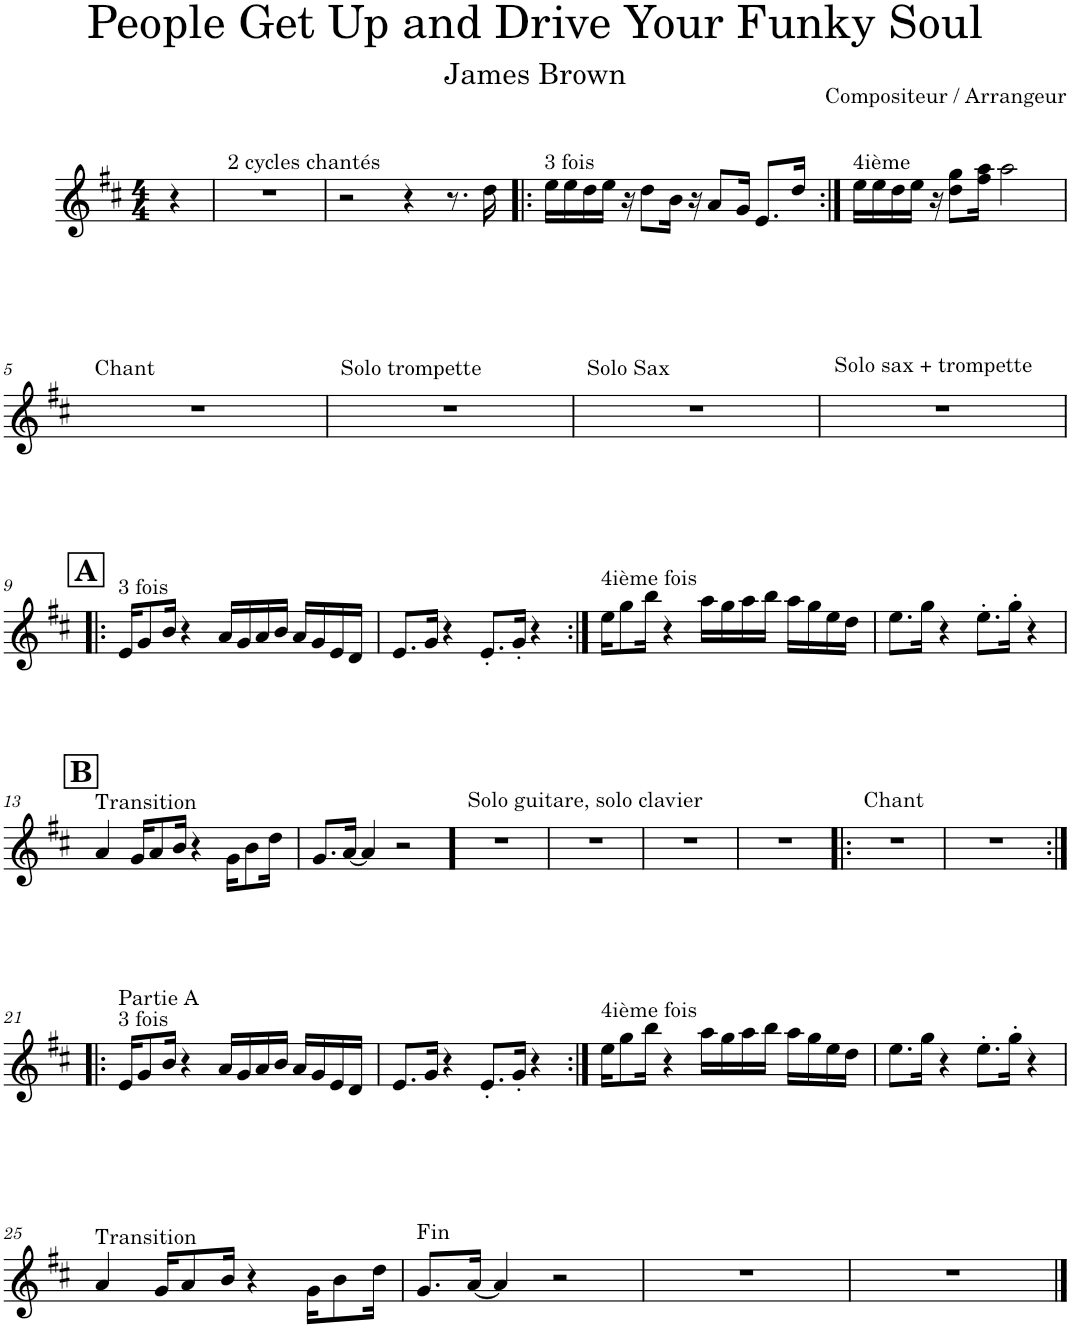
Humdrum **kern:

**kern
*part1
*staff1
*I"Trompette en Sib
*I'Tromp. en Sib
*clefG2
*Trd1c2
*k[f#c#]
*M4/4
=
4r
=1
!LO:TX:a:t=2 cycles chantés
1r
=2
2r
4r
8.r
16dd\
=3!|:
!LO:TX:a:t=3 fois
16ee\LL
16ee\
16dd\
16ee\JJ
16r
8dd\L
16b\Jk
16r
8a/L
16g/Jk
8.e/L
16dd/Jk
=4:|!
!LO:TX:a:t=4ième
16ee\LL
16ee\
16dd\
16ee\JJ
16r
8dd\ 8gg\L
16ff#\ 16aa\Jk
2aa\
!!LO:LB:g=z
=5
1r
=6
1r
=7
1r
=8
1r
!!LO:LB:g=z
=9!|:
!LO:TX:a:t=3 fois
16e/KL
8g/
16b/Jk
4r
16a/LL
16g/
16a/
16b/JJ
16a/LL
16g/
16e/
16d/JJ
=10
8.e/L
16g/Jk
4r
8.e'/L
16g'/Jk
4r
=11:|!
!LO:TX:a:t=4ième fois
16ee\KL
8gg\
16bb\Jk
4r
16aa\LL
16gg\
16aa\
16bb\JJ
16aa\LL
16gg\
16ee\
16dd\JJ
=12
8.ee\L
16gg\Jk
4r
8.ee'\L
16gg'\Jk
4r
!!LO:LB:g=z
=13
!LO:TX:a:t=Transition
4a/
16g/KL
8a/
16b/Jk
4r
16g\KL
8b\
16dd\Jk
=14
8.g/L
[16a/Jk
4a/]
2r
=15!
1r
=16
1r
=17
1r
=18
1r
=19!|:
1r
=20
1r
!!LO:LB:g=z
=21:|!|:
!LO:TX:a:t=3 fois
16e/KL
8g/
16b/Jk
4r
16a/LL
16g/
16a/
16b/JJ
16a/LL
16g/
16e/
16d/JJ
=22
8.e/L
16g/Jk
4r
8.e'/L
16g'/Jk
4r
=23:|!
!LO:TX:a:t=4ième fois
16ee\KL
8gg\
16bb\Jk
4r
16aa\LL
16gg\
16aa\
16bb\JJ
16aa\LL
16gg\
16ee\
16dd\JJ
=24
8.ee\L
16gg\Jk
4r
8.ee'\L
16gg'\Jk
4r
!!LO:LB:g=z
=25
!LO:TX:a:t=Transition
4a/
16g/KL
8a/
16b/Jk
4r
16g\KL
8b\
16dd\Jk
=26
8.g/L
[16a/Jk
4a/]
2r
=27
1r
=28
1r
==
*-
